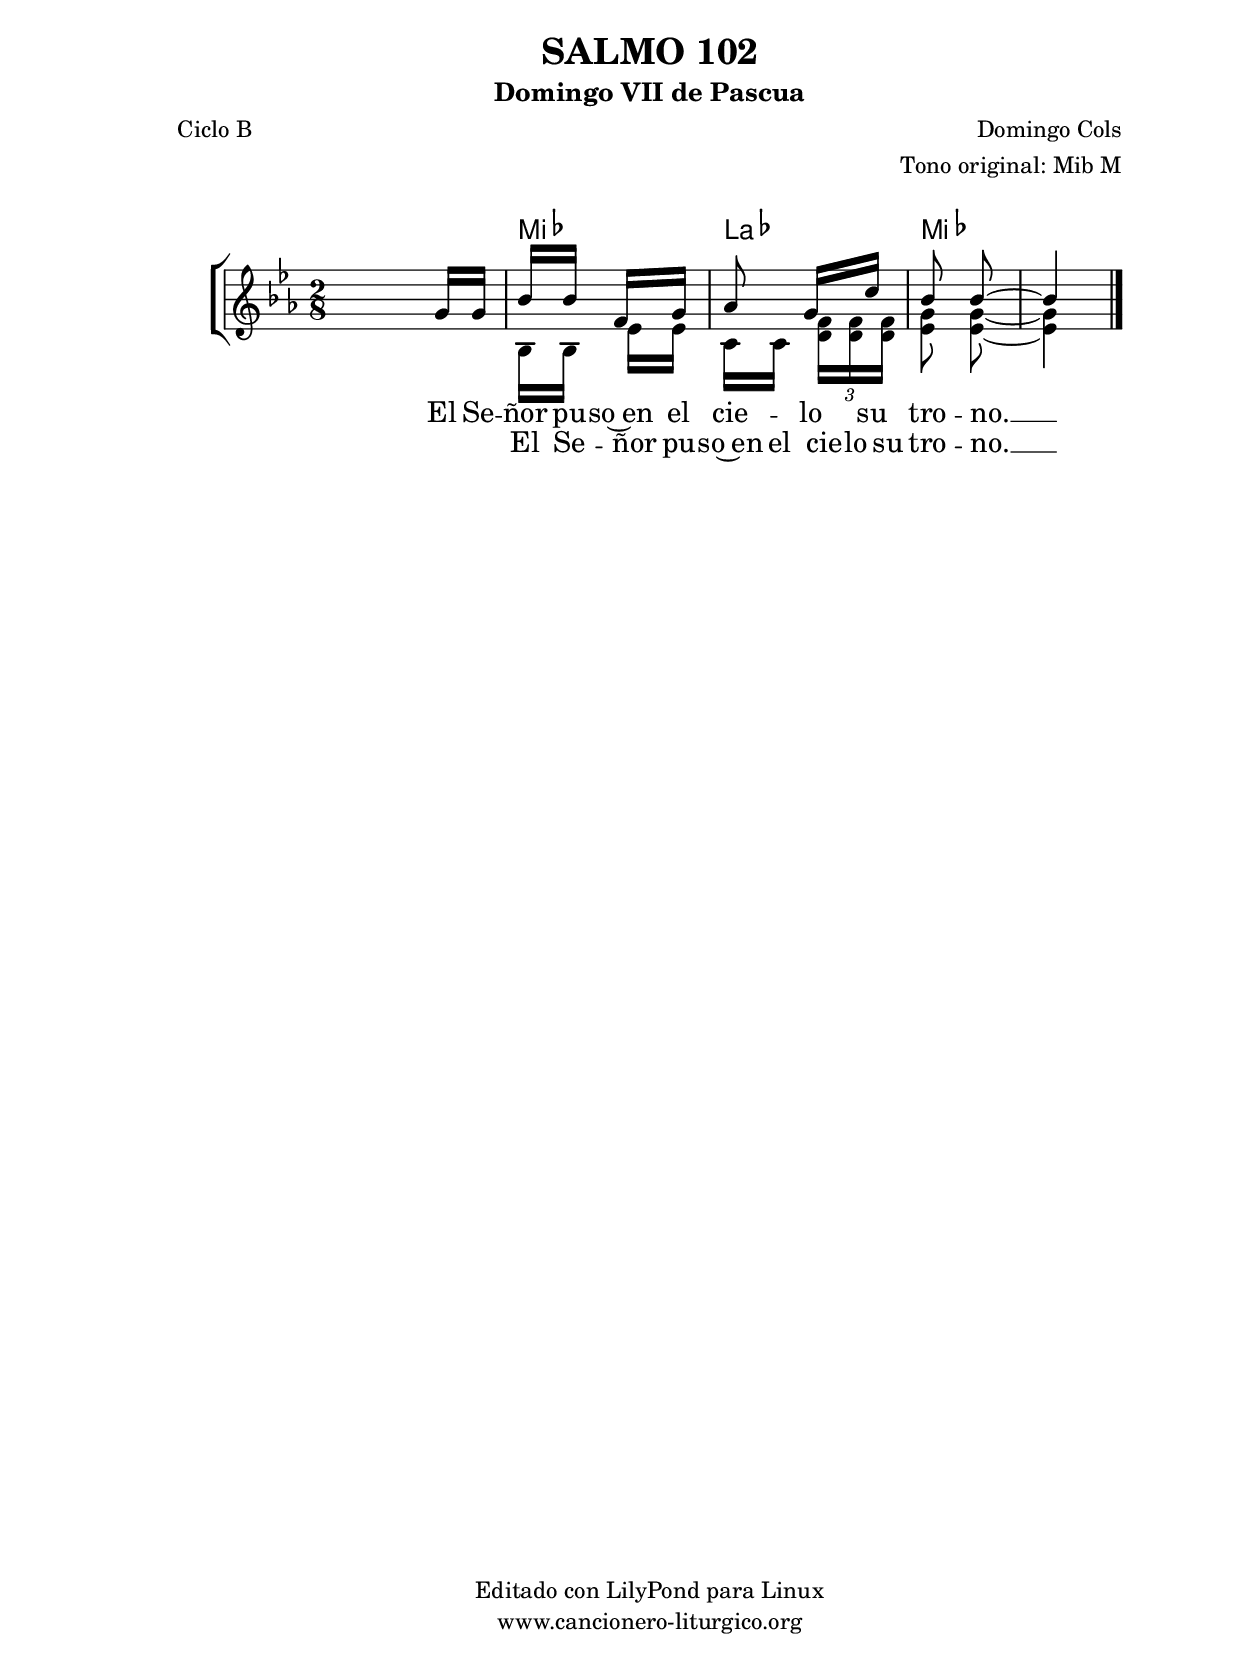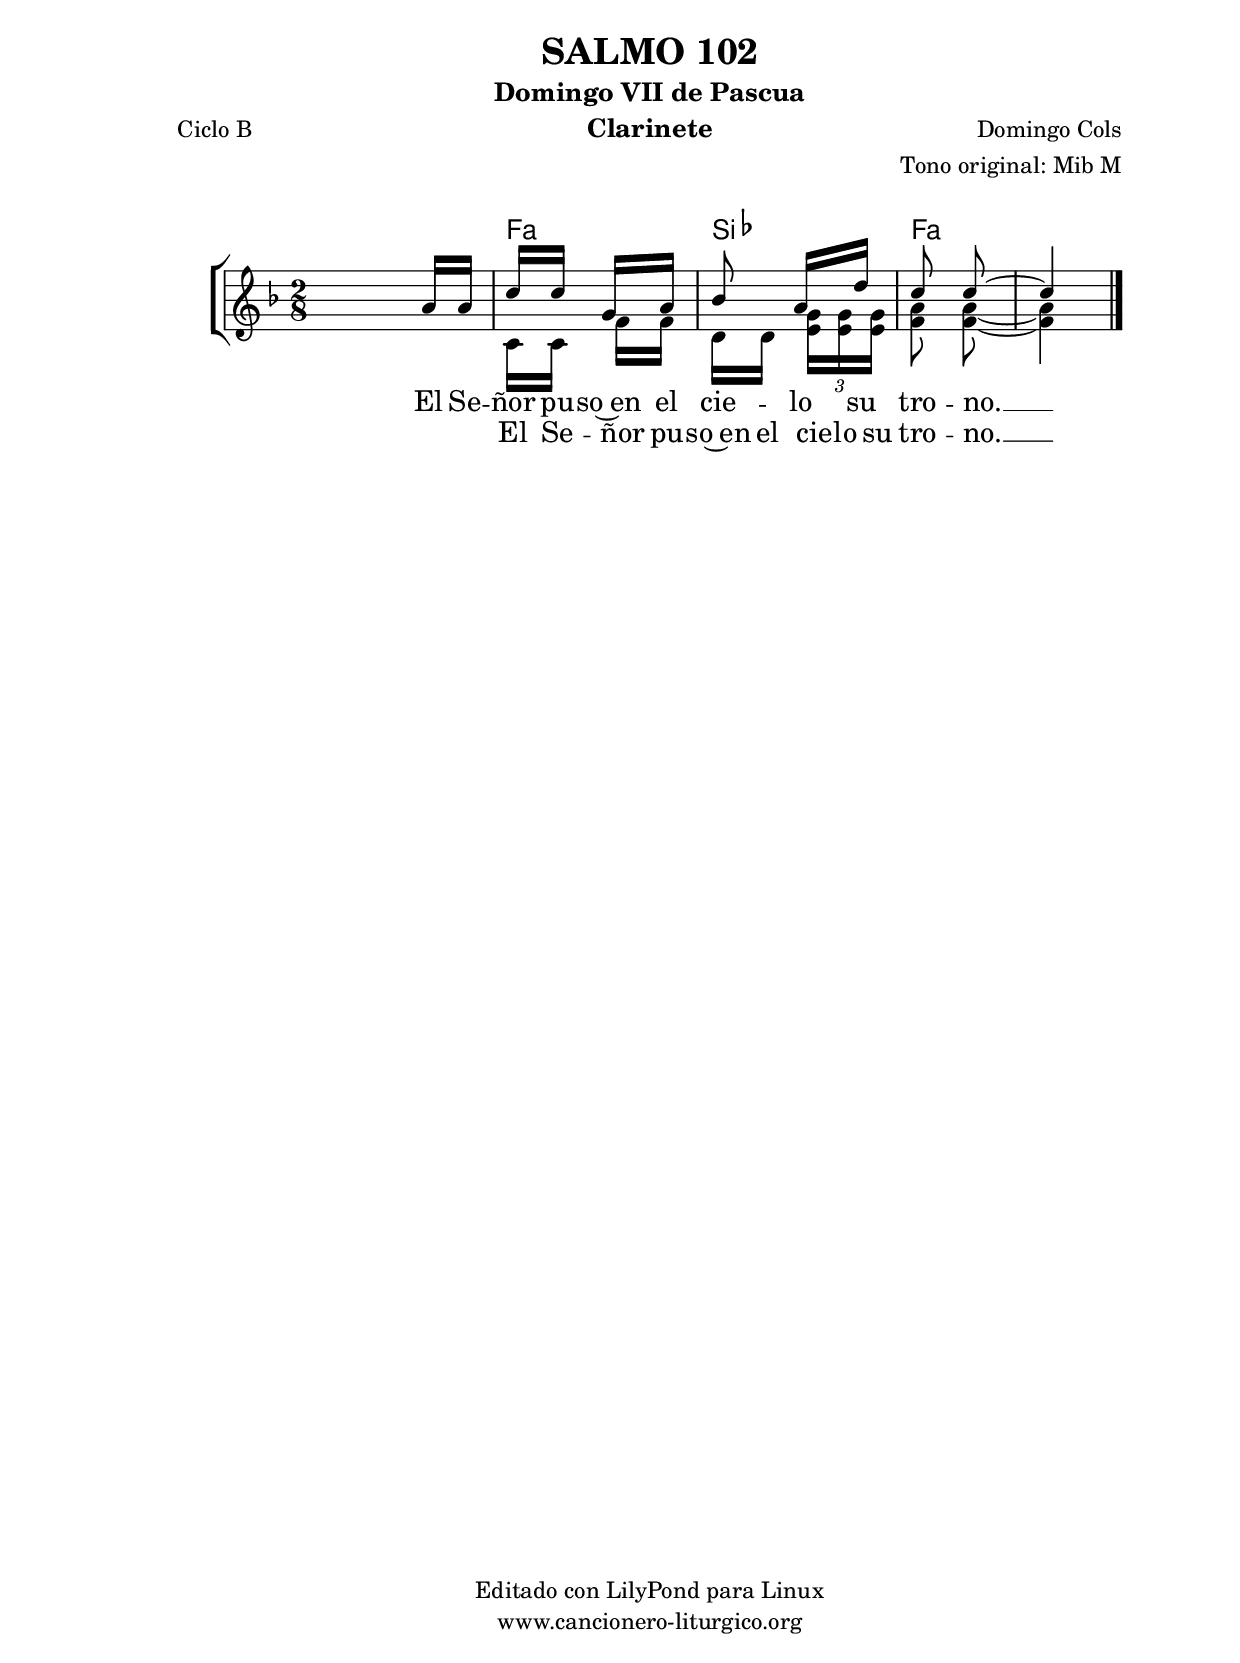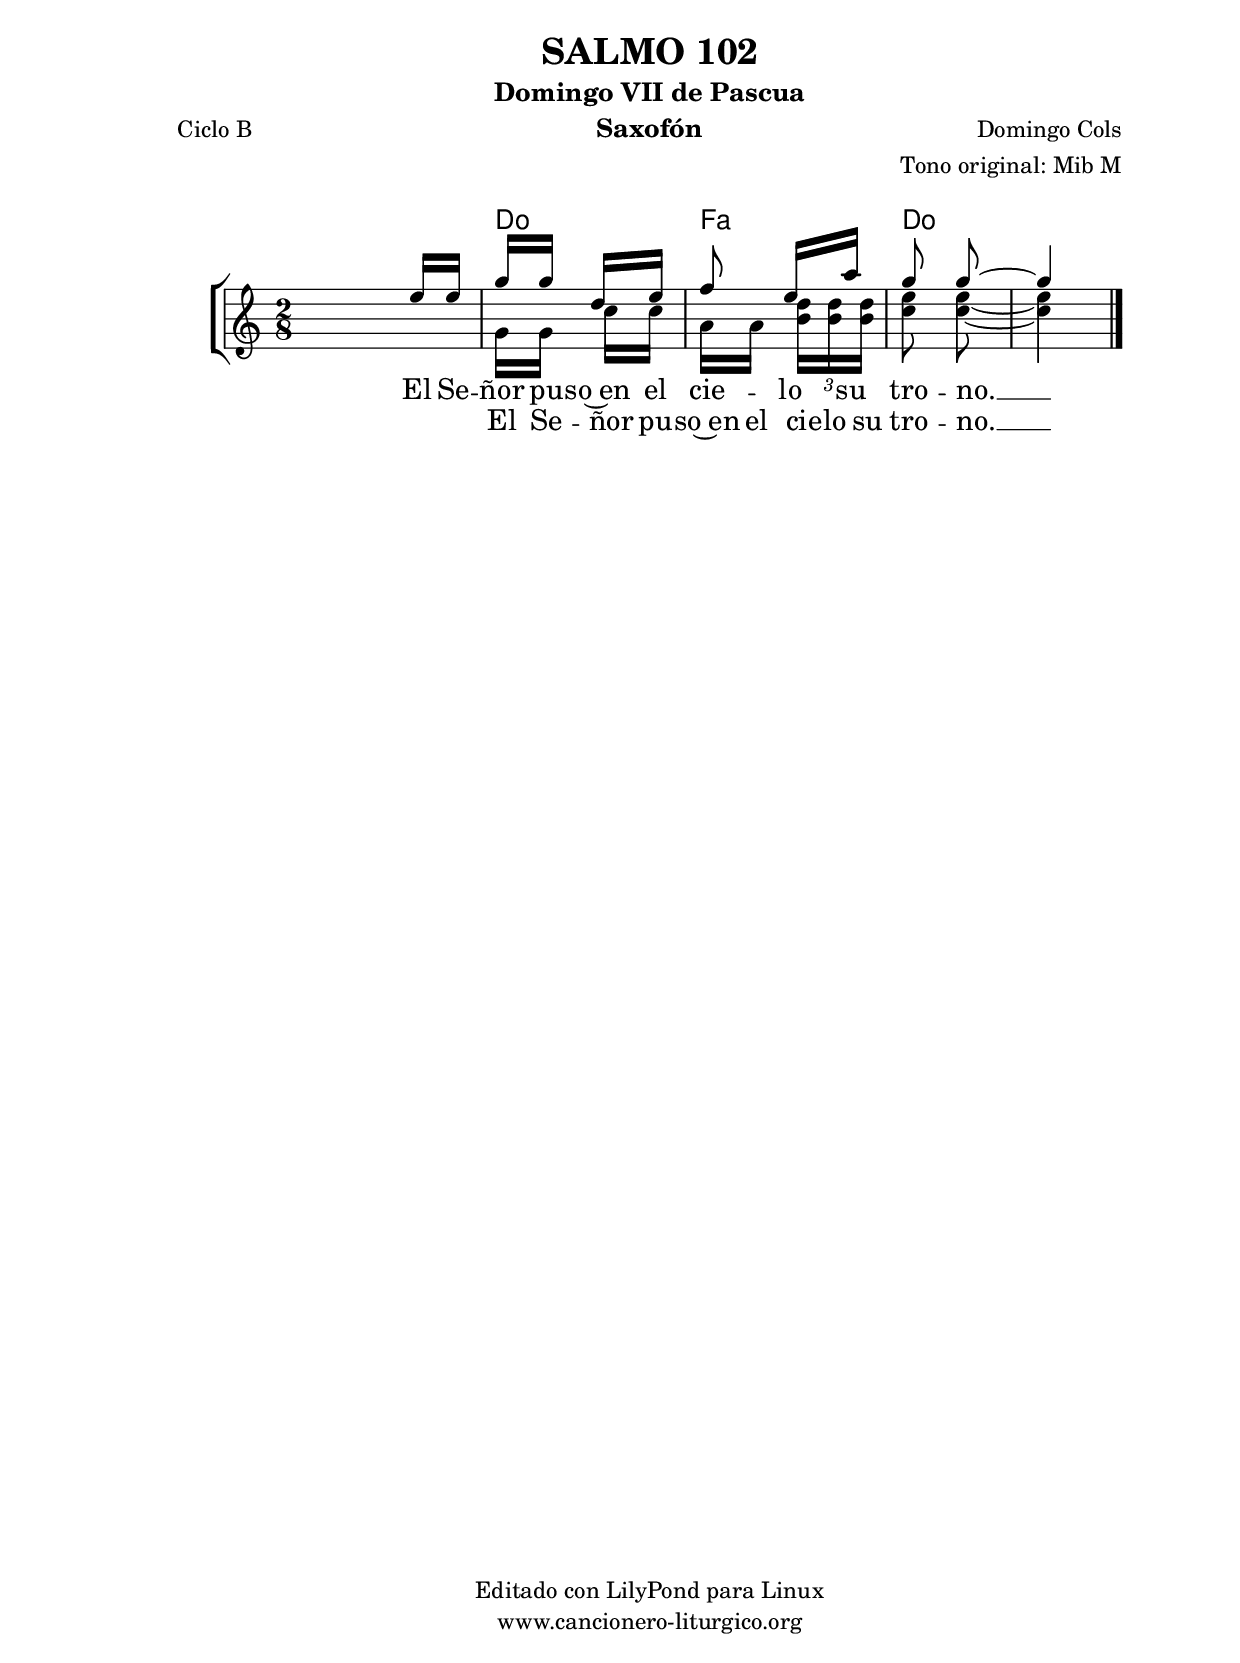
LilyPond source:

%
%para convertir .midi en .wav:
%timidity filename.midi -Ow -o finename.wav
%
%
%Para convertir de .wav a .mp3:
%lame -h -m j filename.wav
%
%
%para escuchar el midi:
%timidity nombrefichero.midi
%


%versión de lilypond para la que se ha escrito esta partitura:
\version "2.16.0"

	%Tamaño papel
	#(set-default-paper-size "a4")
	%Tamaño partitura
	#(set-global-staff-size 20)
	%No responde al pulsar sobre una nota
	#(ly:set-option 'point-and-click #f)

%parámetros del encabezamiento:
\header {
	title = "SALMO 102"
	subtitle = "Domingo VII de Pascua"
	composer = "Domingo Cols"
	poet = "Ciclo B"
	meter = ""
	arranger = "Tono original: Mib M"
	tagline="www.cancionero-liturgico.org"
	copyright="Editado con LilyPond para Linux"
	}

%parámetros asociados al papel:
\paper  {
	oddHeaderMarkup = \markup {\fill-line { \on-the-fly #not-first-page \fromproperty #'header:title \on-the-fly #not-first-page \fromproperty #'header:composer }}
	evenHeaderMarkup = \markup {\fill-line { \fromproperty #'header:composer \fromproperty #'header:title }}
	#(set-paper-size "a4")
	print-page-number = ##f
	first-page-number = 1
	print-first-page-number = ##f
%	head-separation = 3.0 \cm
	top-margin = 2.0 \cm
	bottom-margin = 0.5\cm
%%%	bottom-margin = -1.0\cm
	left-margin = 3.0 \cm
	line-width = 16.0 \cm 
	indent = 8\mm
	interscoreline = 2.\mm
	between-system-space = 15\mm
%	para que las partituras no llenen la hoja:
	ragged-bottom = ##t
%	idem para la última hoja:
	ragged-last-bottom = ##f
%	para que las partituras llenen el ancho del papel:
	ragged-last = ##f
	after-title-space = 2.5 \cm
%page-count=1
%system-count=8

	%Flexible Vertical Spacing
%	markup-markup-spacing =
%	#'((basic-distance . 15) (minimum-distance . 15) (padding . 3))
	markup-system-spacing =
	#'((basic-distance . 15) (minimum-distance . 15) (padding . 3))
	system-system-spacing =
	#'((basic-distance . 15) (minimum-distance . 15) (padding . 3))
	score-system-spacing =
	#'((basic-distance . 15) (minimum-distance . 15) (padding . 5))
%	top-system-spacing = % header
%	#'((basic-distance . 8) (minimum-distance . 0) (padding . 3))
%	top-markup-spacing =
%	#'((basic-distance . 20) (minimum-distance . 20) (padding . 3))
	last-bottom-spacing = % footer
	#'((basic-distance . 5) (minimum-distance . 5) (padding . 3))
%	score-markup-spacing =
%	#'((basic-distance . 16) (minimum-distance . 13) (padding . 3))

	}


%parámetros que afectan a toda la partitura:
global =  {
	%clave de sol (G):
	\clef G
	%armadura:
%	\transpose ees f
	\key ees \major
	\tempo 8=80
	\set Score.tempoHideNote = ##t
	}


acordes = {
	\italianChords
	\chordmode {
%	\transpose ees f
{

s4
ees4 aes ees s

	}
	}
}

melodia = 
%	\transpose ees f
	\relative c''{
	\time 2/8

<<
\new Voice = "arriba"
{
\voiceOne
s8 g16 g
bes16 bes f g
aes8 g16 c
bes8 bes~
bes4
}
\new Voice = "abajo"
{
\voiceTwo
s4
bes,16 bes ees ees
c16 c \times 2/3 {<d f>16 <d f> <d f>}
<ees g>8 <ees g>~
<ees g>4
}
>>

	\bar "|."
	}


texto = \lyricmode {
El Se -- ñor pu -- so~en el cie -- lo su tro -- no. __
	}


acordesStaff = \context ChordNames = acordesStaff <<
	\set chordChanges = ##t
	\acordes
	>>


vozStaff = \context Voice = vozStaff
\with {\consists "Ambitus_engraver"}
<<
%	\set Staff.instrumentName = ""
%	\set Staff.shortInstrumentName = ""
%	\set Staff.midiInstrument = #"clarinet"
%	\set Staff.midiInstrument = #"cello"
%	\set Staff.midiInstrument = #"flute"
	\set Staff.midiInstrument = #"electric guitar (jazz)"
%	\set Staff.midiInstrument = #"english horn"
%	\set Staff.midiInstrument = #"violin"
%	\set Staff.midiInstrument = #"glockenspiel"
	\set Staff.midiMinimumVolume = #0.7
	\set Staff.midiMaximumVolume = #0.9
	\global
	\melodia
	>>

textoarribaStaff = \context Lyrics = textoarribaStaff <<
	\lyricsto arriba \texto
	>>

textoabajoStaff = \context Lyrics = textoabajoStaff <<
	\lyricsto abajo \texto
	>>

\book {
	\score {
		\context ChoirStaff {
			\override StaffGroup.SystemStartBracket #'collapse-height = #1
			\override Score.SystemStartBar #'collapse-height = #1
			<<
			\acordesStaff
			\vozStaff
			\textoarribaStaff
			\textoabajoStaff
			>>
			}
		\layout {
	    		\context {
				\Lyrics
				\override LyricText #'font-size = #2
				}
	   		 \context {
				\Score
				%fontSize = #3
				\override StaffSymbol #'staff-space = #(magstep +3)
				%\override Beam #'thickness = #0.55
				%\override SpacingSpanner #'spacing-increment = #1.0
				%\override Slur #'height-limit = #1.5
				}
			}
		}
	\score {
		\unfoldRepeats
		\context ChoirStaff {
			<<
			\acordesStaff
			\vozStaff
			>>
			}
		\midi {
	  		\context {
	  			\Score
				tempoWholesPerMinute = #(ly:make-moment 70 4)
				}
			}
		}
	}

%Partitura para clarinete
#(define output-suffix "C")
\book {
	\header{
		instrument = "Clarinete"
		}
	\score {
		\context ChoirStaff {
			\override StaffGroup.SystemStartBracket #'collapse-height = #1
			\override Score.SystemStartBar #'collapse-height = #1
\transpose c d
			<<
			\acordesStaff
			\vozStaff
			\textoarribaStaff
			\textoabajoStaff
			>>
			}
		\layout {
	    		\context {
				\Lyrics
				\override LyricText #'font-size = #2
				}
	   		 \context {
				\Score
				%fontSize = #3
				\override StaffSymbol #'staff-space = #(magstep +3)
				%\override Beam #'thickness = #0.55
				%\override SpacingSpanner #'spacing-increment = #1.0
				%\override Slur #'height-limit = #1.5
				}
			}
		}
	}

%Partitura para saxofón
#(define output-suffix "S")
\book {
	\header{
		instrument = "Saxofón"
		}
	\score {
		\context ChoirStaff {
			\override StaffGroup.SystemStartBracket #'collapse-height = #1
			\override Score.SystemStartBar #'collapse-height = #1
\transpose c a
			<<
			\acordesStaff
			\vozStaff
			\textoarribaStaff
			\textoabajoStaff
			>>
			}
		\layout {
	    		\context {
				\Lyrics
				\override LyricText #'font-size = #2
				}
	   		 \context {
				\Score
				%fontSize = #3
				\override StaffSymbol #'staff-space = #(magstep +3)
				%\override Beam #'thickness = #0.55
				%\override SpacingSpanner #'spacing-increment = #1.0
				%\override Slur #'height-limit = #1.5
				}
			}
		}
	}

